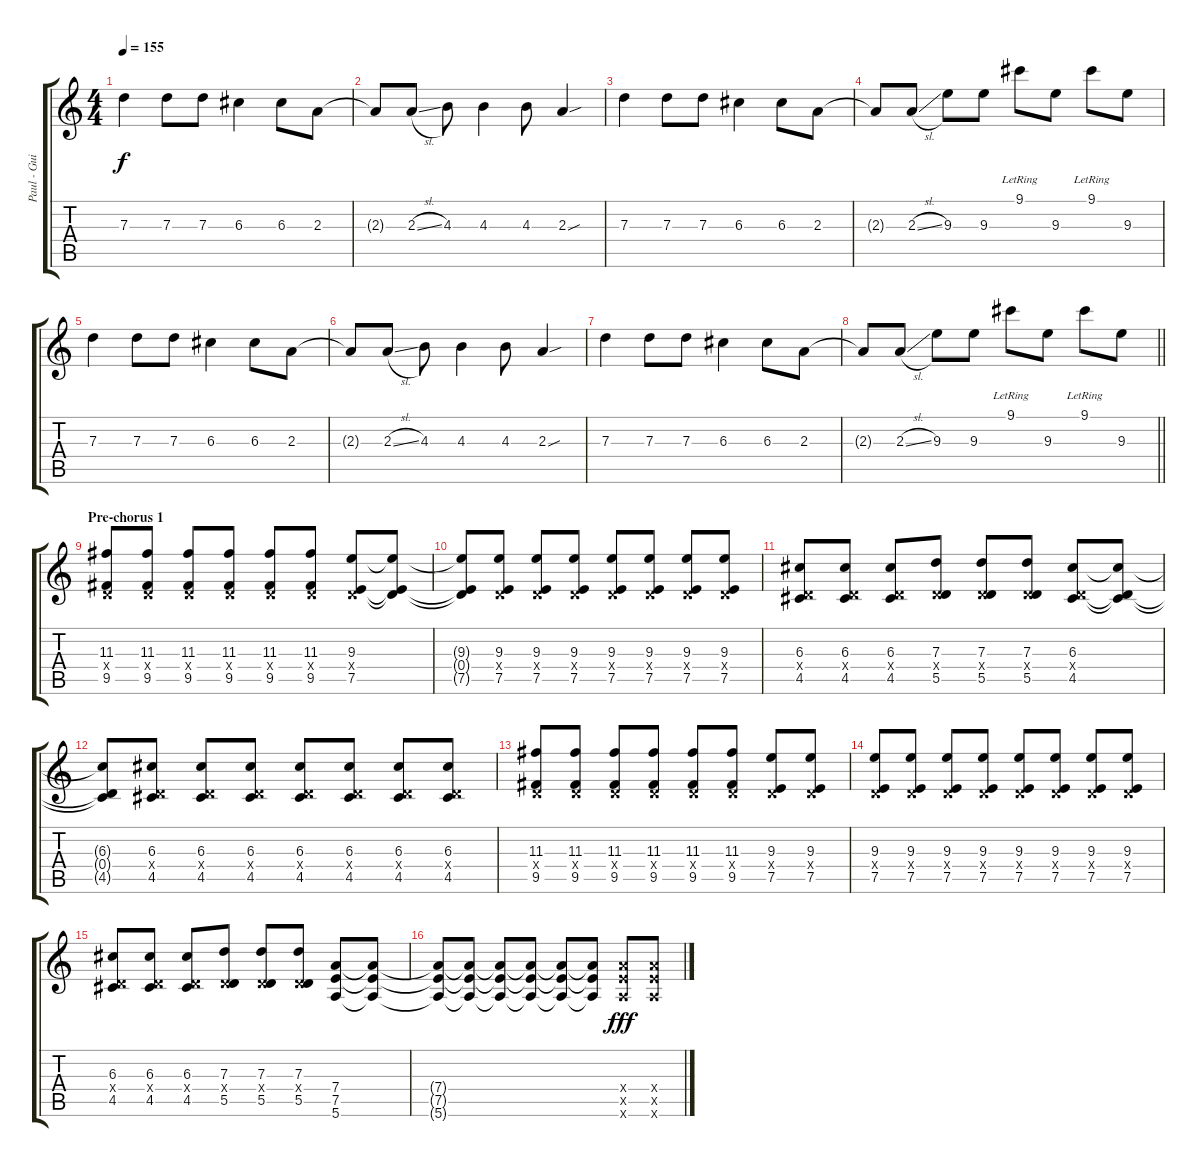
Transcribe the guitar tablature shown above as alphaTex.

\track ("Paul - Guitar" "Paul - Gui") {instrument distortionguitar}
\staff {score tabs}
\tuning (E4 B3 G3 D3 A2 E2) {hide}
\ts (4 4)
\tempo 155
\clef g2
\ks c
7.3.4{dy f} 7.3.8 7.3.8 6.3.4 6.3.8 2.3.8 |
2.3{t}.8 2.3{sl}.8 4.3.8 4.3.4 4.3.8 2.3{sou}.4 |
7.3.4 7.3.8 7.3.8 6.3.4 6.3.8 2.3.8 |
2.3{t}.8 2.3{sl}.8 9.3.8 9.3.8 9.1{lr}.8 9.3.8 9.1{lr}.8 9.3.8 |
7.3.4 7.3.8 7.3.8 6.3.4 6.3.8 2.3.8 |
2.3{t}.8 2.3{sl}.8 4.3.8 4.3.4 4.3.8 2.3{sou}.4 |
7.3.4 7.3.8 7.3.8 6.3.4 6.3.8 2.3.8 |
\barLineRight lightlight
2.3{t}.8 2.3{sl}.8 9.3.8 9.3.8 9.1{lr}.8 9.3.8 9.1{lr}.8 9.3.8 |
\section ("" "Pre-chorus 1")
(11.3 0.4{x} 9.5).8{volume 13 instrument distortionguitar} (11.3 0.4{x} 9.5).8 (11.3 0.4{x} 9.5).8 (11.3 0.4{x} 9.5).8 (11.3 0.4{x} 9.5).8 (11.3 0.4{x} 9.5).8 (9.3 0.4{x} 7.5).8 (9.3{t} 0.4{t} 7.5{t}).8 |
(9.3{t} 0.4{t} 7.5{t}).8 (9.3 0.4{x} 7.5).8 (9.3 0.4{x} 7.5).8 (9.3 0.4{x} 7.5).8 (9.3 0.4{x} 7.5).8 (9.3 0.4{x} 7.5).8 (9.3 0.4{x} 7.5).8 (9.3 0.4{x} 7.5).8 |
(6.3 0.4{x} 4.5).8 (6.3 0.4{x} 4.5).8 (6.3 0.4{x} 4.5).8 (7.3 0.4{x} 5.5).8 (7.3 0.4{x} 5.5).8 (7.3 0.4{x} 5.5).8 (6.3 0.4{x} 4.5).8 (6.3{t} 0.4{t} 4.5{t}).8 |
(6.3{t} 0.4{t} 4.5{t}).8 (6.3 0.4{x} 4.5).8 (6.3 0.4{x} 4.5).8 (6.3 0.4{x} 4.5).8 (6.3 0.4{x} 4.5).8 (6.3 0.4{x} 4.5).8 (6.3 0.4{x} 4.5).8 (6.3 0.4{x} 4.5).8 |
(11.3 0.4{x} 9.5).8 (11.3 0.4{x} 9.5).8 (11.3 0.4{x} 9.5).8 (11.3 0.4{x} 9.5).8 (11.3 0.4{x} 9.5).8 (11.3 0.4{x} 9.5).8 (9.3 0.4{x} 7.5).8 (9.3 0.4{x} 7.5).8 |
(9.3 0.4{x} 7.5).8 (9.3 0.4{x} 7.5).8 (9.3 0.4{x} 7.5).8 (9.3 0.4{x} 7.5).8 (9.3 0.4{x} 7.5).8 (9.3 0.4{x} 7.5).8 (9.3 0.4{x} 7.5).8 (9.3 0.4{x} 7.5).8 |
(6.3 0.4{x} 4.5).8 (6.3 0.4{x} 4.5).8 (6.3 0.4{x} 4.5).8 (7.3 0.4{x} 5.5).8 (7.3 0.4{x} 5.5).8 (7.3 0.4{x} 5.5).8 (7.4 7.5 5.6).8 (7.4{t} 7.5{t} 5.6{t}).8 |
(7.4{t} 7.5{t} 5.6{t}).8 (7.4{t} 7.5{t} 5.6{t}).8 (7.4{t} 7.5{t} 5.6{t}).8 (7.4{t} 7.5{t} 5.6{t}).8 (7.4{t} 7.5{t} 5.6{t}).8 (7.4{t} 7.5{t} 5.6{t}).8 (7.4{x} 7.5{x} 5.6{x}).8{dy fff volume 16} (7.4{x} 7.5{x} 5.6{x}).8
